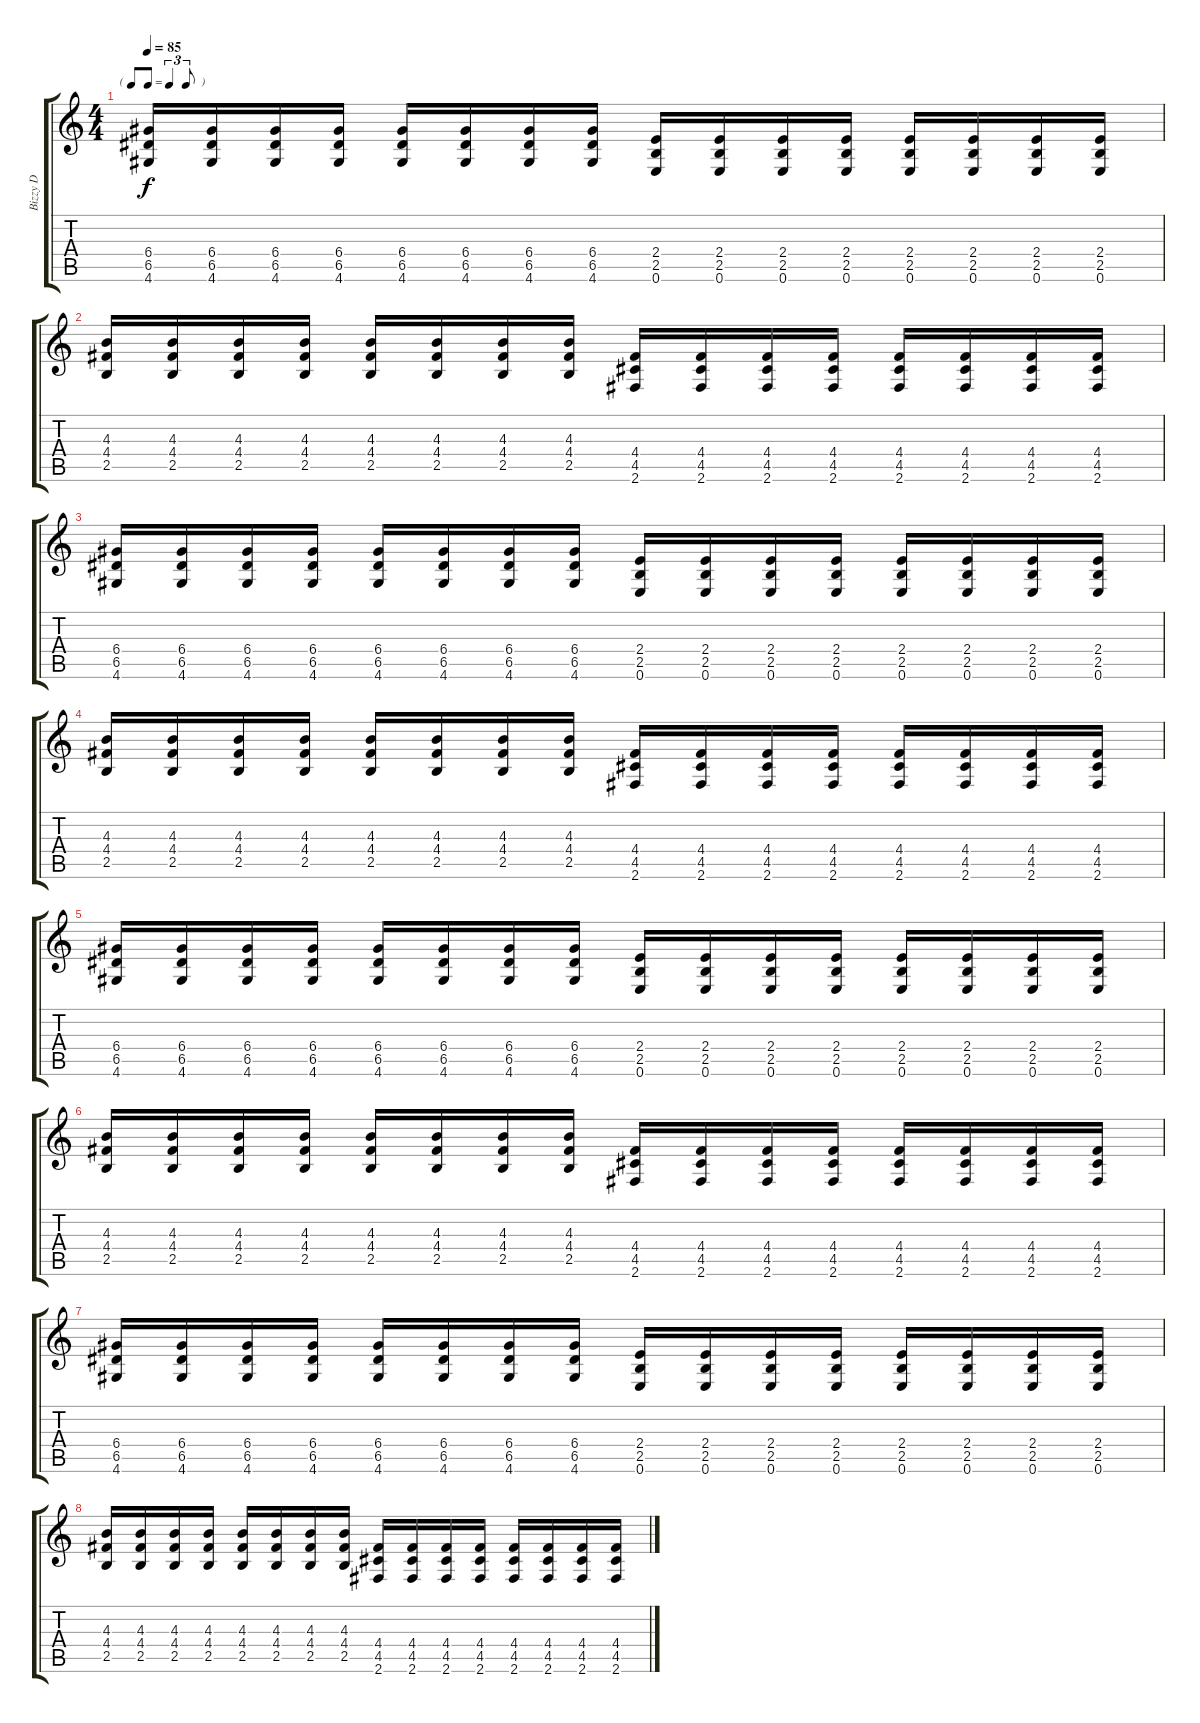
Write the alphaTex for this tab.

\track ("Bizzy D" "Bizzy D") {instrument distortionguitar}
\staff {score tabs}
\tuning (E4 B3 G3 D3 A2 E2) {hide}
\ts (4 4)
\tf triplet8th
\tempo 85
\clef g2
\ks c
(6.4{t} 6.5{t} 4.6{t}).16{dy f} (6.4 6.5 4.6).16 (6.4 6.5 4.6).16 (6.4 6.5 4.6).16 (6.4 6.5 4.6).16 (6.4 6.5 4.6).16 (6.4 6.5 4.6).16 (6.4 6.5 4.6).16 (2.4 2.5 0.6).16 (2.4 2.5 0.6).16 (2.4 2.5 0.6).16 (2.4 2.5 0.6).16 (2.4 2.5 0.6).16 (2.4 2.5 0.6).16 (2.4 2.5 0.6).16 (2.4 2.5 0.6).16 |
(4.3 4.4 2.5).16 (4.3 4.4 2.5).16 (4.3 4.4 2.5).16 (4.3 4.4 2.5).16 (4.3 4.4 2.5).16 (4.3 4.4 2.5).16 (4.3 4.4 2.5).16 (4.3 4.4 2.5).16 (4.4 4.5 2.6).16 (4.4 4.5 2.6).16 (4.4 4.5 2.6).16 (4.4 4.5 2.6).16 (4.4 4.5 2.6).16 (4.4 4.5 2.6).16 (4.4 4.5 2.6).16 (4.4 4.5 2.6).16 |
(6.4 6.5 4.6).16 (6.4 6.5 4.6).16 (6.4 6.5 4.6).16 (6.4 6.5 4.6).16 (6.4 6.5 4.6).16 (6.4 6.5 4.6).16 (6.4 6.5 4.6).16 (6.4 6.5 4.6).16 (2.4 2.5 0.6).16 (2.4 2.5 0.6).16 (2.4 2.5 0.6).16 (2.4 2.5 0.6).16 (2.4 2.5 0.6).16 (2.4 2.5 0.6).16 (2.4 2.5 0.6).16 (2.4 2.5 0.6).16 |
(4.3 4.4 2.5).16 (4.3 4.4 2.5).16 (4.3 4.4 2.5).16 (4.3 4.4 2.5).16 (4.3 4.4 2.5).16 (4.3 4.4 2.5).16 (4.3 4.4 2.5).16 (4.3 4.4 2.5).16 (4.4 4.5 2.6).16 (4.4 4.5 2.6).16 (4.4 4.5 2.6).16 (4.4 4.5 2.6).16 (4.4 4.5 2.6).16 (4.4 4.5 2.6).16 (4.4 4.5 2.6).16 (4.4 4.5 2.6).16 |
(6.4 6.5 4.6).16 (6.4 6.5 4.6).16 (6.4 6.5 4.6).16 (6.4 6.5 4.6).16 (6.4 6.5 4.6).16 (6.4 6.5 4.6).16 (6.4 6.5 4.6).16 (6.4 6.5 4.6).16 (2.4 2.5 0.6).16 (2.4 2.5 0.6).16 (2.4 2.5 0.6).16 (2.4 2.5 0.6).16 (2.4 2.5 0.6).16 (2.4 2.5 0.6).16 (2.4 2.5 0.6).16 (2.4 2.5 0.6).16 |
(4.3 4.4 2.5).16 (4.3 4.4 2.5).16 (4.3 4.4 2.5).16 (4.3 4.4 2.5).16 (4.3 4.4 2.5).16 (4.3 4.4 2.5).16 (4.3 4.4 2.5).16 (4.3 4.4 2.5).16 (4.4 4.5 2.6).16 (4.4 4.5 2.6).16 (4.4 4.5 2.6).16 (4.4 4.5 2.6).16 (4.4 4.5 2.6).16 (4.4 4.5 2.6).16 (4.4 4.5 2.6).16 (4.4 4.5 2.6).16 |
(6.4 6.5 4.6).16 (6.4 6.5 4.6).16 (6.4 6.5 4.6).16 (6.4 6.5 4.6).16 (6.4 6.5 4.6).16 (6.4 6.5 4.6).16 (6.4 6.5 4.6).16 (6.4 6.5 4.6).16 (2.4 2.5 0.6).16 (2.4 2.5 0.6).16 (2.4 2.5 0.6).16 (2.4 2.5 0.6).16 (2.4 2.5 0.6).16 (2.4 2.5 0.6).16 (2.4 2.5 0.6).16 (2.4 2.5 0.6).16 |
(4.3 4.4 2.5).16 (4.3 4.4 2.5).16 (4.3 4.4 2.5).16 (4.3 4.4 2.5).16 (4.3 4.4 2.5).16 (4.3 4.4 2.5).16 (4.3 4.4 2.5).16 (4.3 4.4 2.5).16 (4.4 4.5 2.6).16 (4.4 4.5 2.6).16 (4.4 4.5 2.6).16 (4.4 4.5 2.6).16 (4.4 4.5 2.6).16 (4.4 4.5 2.6).16 (4.4 4.5 2.6).16 (4.4 4.5 2.6).16
